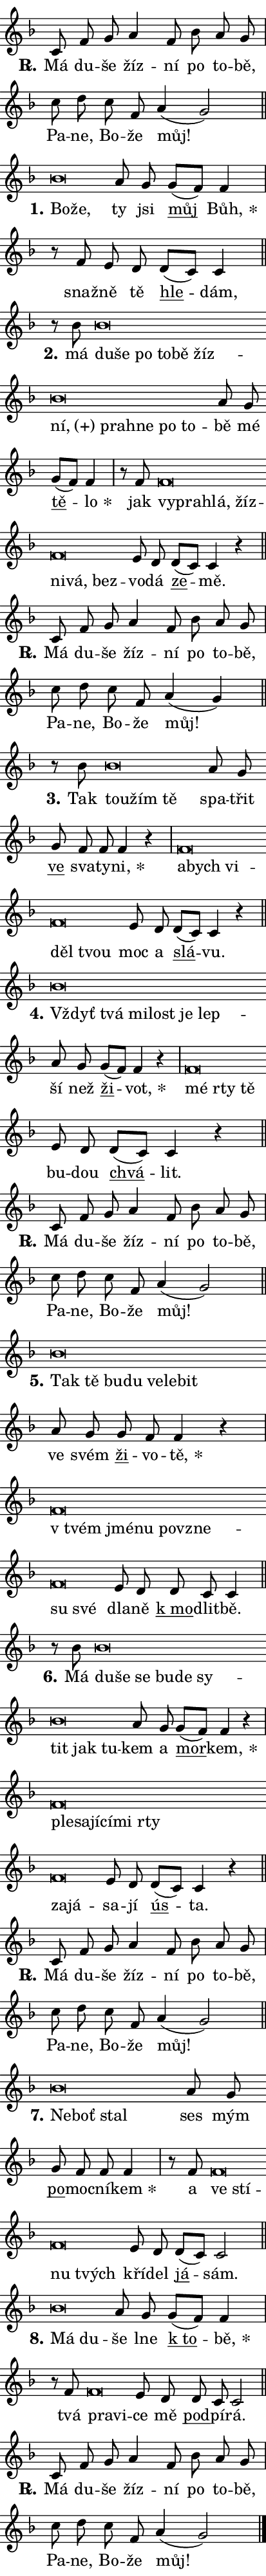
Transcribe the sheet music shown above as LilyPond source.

\version "2.22.1"
\header { tagline = "" }
\paper {
  indent = 0\cm
  top-margin = 0\cm
  right-margin = 0\cm
  bottom-margin = 0\cm
  left-margin = 0\cm
  paper-width = 7\cm
  page-breaking = #ly:one-page-breaking
  system-system-spacing.basic-distance = #11
  score-system-spacing.basic-distance = #11
  ragged-last = ##f
}


%% Author: Thomas Morley
%% https://lists.gnu.org/archive/html/lilypond-user/2020-05/msg00002.html
#(define (line-position grob)
"Returns position of @var[grob} in current system:
   @code{'start}, if at first time-step
   @code{'end}, if at last time-step
   @code{'middle} otherwise
"
  (let* ((col (ly:item-get-column grob))
         (ln (ly:grob-object col 'left-neighbor))
         (rn (ly:grob-object col 'right-neighbor))
         (col-to-check-left (if (ly:grob? ln) ln col))
         (col-to-check-right (if (ly:grob? rn) rn col))
         (break-dir-left
           (and
             (ly:grob-property col-to-check-left 'non-musical #f)
             (ly:item-break-dir col-to-check-left)))
         (break-dir-right
           (and
             (ly:grob-property col-to-check-right 'non-musical #f)
             (ly:item-break-dir col-to-check-right))))
        (cond ((eqv? 1 break-dir-left) 'start)
              ((eqv? -1 break-dir-right) 'end)
              (else 'middle))))

#(define (tranparent-at-line-position vctor)
  (lambda (grob)
  "Relying on @code{line-position} select the relevant enry from @var{vctor}.
Used to determine transparency,"
    (case (line-position grob)
      ((end) (not (vector-ref vctor 0)))
      ((middle) (not (vector-ref vctor 1)))
      ((start) (not (vector-ref vctor 2))))))

noteHeadBreakVisibility =
#(define-music-function (break-visibility)(vector?)
"Makes @code{NoteHead}s transparent relying on @var{break-visibility}"
#{
  \override NoteHead.transparent =
    #(tranparent-at-line-position break-visibility)
#})

#(define delete-ledgers-for-transparent-note-heads
  (lambda (grob)
    "Reads whether a @code{NoteHead} is transparent.
If so this @code{NoteHead} is removed from @code{'note-heads} from
@var{grob}, which is supposed to be @code{LedgerLineSpanner}.
As a result ledgers are not printed for this @code{NoteHead}"
    (let* ((nhds-array (ly:grob-object grob 'note-heads))
           (nhds-list
             (if (ly:grob-array? nhds-array)
                 (ly:grob-array->list nhds-array)
                 '()))
           ;; Relies on the transparent-property being done before
           ;; Staff.LedgerLineSpanner.after-line-breaking is executed.
           ;; This is fragile ...
           (to-keep
             (remove
               (lambda (nhd)
                 (ly:grob-property nhd 'transparent #f))
               nhds-list)))
      ;; TODO find a better method to iterate over grob-arrays, similiar
      ;; to filter/remove etc for lists
      ;; For now rebuilt from scratch
      (set! (ly:grob-object grob 'note-heads)  '())
      (for-each
        (lambda (nhd)
          (ly:pointer-group-interface::add-grob grob 'note-heads nhd))
        to-keep))))

hideNotes = {
  \noteHeadBreakVisibility #begin-of-line-visible
}
unHideNotes = {
  \noteHeadBreakVisibility #all-visible
}

% work-around for resetting accidentals
% https://lilypond.org/doc/v2.23/Documentation/notation/displaying-rhythms#unmetered-music
cadenzaMeasure = {
  \cadenzaOff
  \partial 1024 s1024
  \cadenzaOn
}

#(define-markup-command (accent layout props text) (markup?)
  "Underline accented syllable"
  (interpret-markup layout props
    #{\markup \override #'(offset . 4.3) \underline { #text }#}))

responsum = \markup \concat {
  "R" \hspace #-1.05 \path #0.1 #'((moveto 0 0.07) (lineto 0.9 0.8)) \hspace #0.05 "."
}

\layout {
    \context {
        \Staff
        \remove "Time_signature_engraver"
        \override LedgerLineSpanner.after-line-breaking = #delete-ledgers-for-transparent-note-heads
    }
    \context {
        \Voice {
            \override NoteHead.output-attributes = #'((class . "notehead"))
            \override Hairpin.height = #0.55
        }
    }
    \context {
        \Lyrics {
            \override StanzaNumber.output-attributes = #'((class . "stanzanumber"))
            \override LyricSpace.minimum-distance = #0.9
            \override LyricText.font-name = #"TeX Gyre Schola"
            \override LyricText.font-size = 1
            \override StanzaNumber.font-name = #"TeX Gyre Schola Bold"
            \override StanzaNumber.font-size = 1
        }
    }
}

% magnetic-lyrics.ily
%
%   written by
%     Jean Abou Samra <jean@abou-samra.fr>
%     Werner Lemberg <wl@gnu.org>
%
%   adapted by
%     Jiri Hon <jiri.hon@gmail.com>
%
% Version 2022-Apr-15

% https://www.mail-archive.com/lilypond-user@gnu.org/msg149350.html

#(define (Left_hyphen_pointer_engraver context)
   "Collect syllable-hyphen-syllable occurrences in lyrics and store
them in properties.  This engraver only looks to the left.  For
example, if the lyrics input is @code{foo -- bar}, it does the
following.

@itemize @bullet
@item
Set the @code{text} property of the @code{LyricHyphen} grob between
@q{foo} and @q{bar} to @code{foo}.

@item
Set the @code{left-hyphen} property of the @code{LyricText} grob with
text @q{foo} to the @code{LyricHyphen} grob between @q{foo} and
@q{bar}.
@end itemize

Use this auxiliary engraver in combination with the
@code{lyric-@/text::@/apply-@/magnetic-@/offset!} hook."
   (let ((hyphen #f)
         (text #f))
     (make-engraver
      (acknowledgers
       ((lyric-syllable-interface engraver grob source-engraver)
        (set! text grob)))
      (end-acknowledgers
       ((lyric-hyphen-interface engraver grob source-engraver)
        ;(when (not (grob::has-interface grob 'lyric-space-interface))
          (set! hyphen grob)));)
      ((stop-translation-timestep engraver)
       (when (and text hyphen)
         (ly:grob-set-object! text 'left-hyphen hyphen))
       (set! text #f)
       (set! hyphen #f)))))

#(define (lyric-text::apply-magnetic-offset! grob)
   "If the space between two syllables is less than the value in
property @code{LyricText@/.details@/.squash-threshold}, move the right
syllable to the left so that it gets concatenated with the left
syllable.

Use this function as a hook for
@code{LyricText@/.after-@/line-@/breaking} if the
@code{Left_@/hyphen_@/pointer_@/engraver} is active."
   (let ((hyphen (ly:grob-object grob 'left-hyphen #f)))
     (when hyphen
       (let ((left-text (ly:spanner-bound hyphen LEFT)))
         (when (grob::has-interface left-text 'lyric-syllable-interface)
           (let* ((common (ly:grob-common-refpoint grob left-text X))
                  (this-x-ext (ly:grob-extent grob common X))
                  (left-x-ext
                   (begin
                     ;; Trigger magnetism for left-text.
                     (ly:grob-property left-text 'after-line-breaking)
                     (ly:grob-extent left-text common X)))
                  ;; `delta` is the gap width between two syllables.
                  (delta (- (interval-start this-x-ext)
                            (interval-end left-x-ext)))
                  (details (ly:grob-property grob 'details))
                  (threshold (assoc-get 'squash-threshold details 0.2)))
             (when (< delta threshold)
               (let* (;; We have to manipulate the input text so that
                      ;; ligatures crossing syllable boundaries are not
                      ;; disabled.  For languages based on the Latin
                      ;; script this is essentially a beautification.
                      ;; However, for non-Western scripts it can be a
                      ;; necessity.
                      (lt (ly:grob-property left-text 'text))
                      (rt (ly:grob-property grob 'text))
                      (is-space (grob::has-interface hyphen 'lyric-space-interface))
                      (space (if is-space " " ""))
                      (space-markup (grob-interpret-markup grob " "))
                      (space-size (interval-length (ly:stencil-extent space-markup X)))
                      (extra-delta (if is-space space-size 0))
                      ;; Append new syllable.
                      (ltrt-space (if (and (string? lt) (string? rt))
                                (string-append lt space rt)
                                (make-concat-markup (list lt space rt))))
                      ;; Right-align `ltrt` to the right side.
                      (ltrt-space-markup (grob-interpret-markup
                               grob
                               (make-translate-markup
                                (cons (interval-length this-x-ext) 0)
                                (make-right-align-markup ltrt-space)))))
                 (begin
                   ;; Don't print `left-text`.
                   (ly:grob-set-property! left-text 'stencil #f)
                   ;; Set text and stencil (which holds all collected
                   ;; syllables so far) and shift it to the left.
                   (ly:grob-set-property! grob 'text ltrt-space)
                   (ly:grob-set-property! grob 'stencil ltrt-space-markup)
                   (ly:grob-translate-axis! grob (- (- delta extra-delta)) X))))))))))


#(define (lyric-hyphen::displace-bounds-first grob)
   ;; Make very sure this callback isn't triggered too early.
   (let ((left (ly:spanner-bound grob LEFT))
         (right (ly:spanner-bound grob RIGHT)))
     (ly:grob-property left 'after-line-breaking)
     (ly:grob-property right 'after-line-breaking)
     (ly:lyric-hyphen::print grob)))

squashThreshold = #0.4

\layout {
  \context {
    \Lyrics
    \consists #Left_hyphen_pointer_engraver
    \override LyricText.after-line-breaking =
      #lyric-text::apply-magnetic-offset!
    \override LyricHyphen.stencil = #lyric-hyphen::displace-bounds-first
    \override LyricText.details.squash-threshold = \squashThreshold
    \override LyricHyphen.minimum-distance = 0
    \override LyricHyphen.minimum-length = \squashThreshold
  }
}

squash = \override LyricText.details.squash-threshold = 9999
unSquash = \override LyricText.details.squash-threshold = \squashThreshold

left = \override LyricText.self-alignment-X = #LEFT
unLeft = \revert LyricText.self-alignment-X

starOffset = #(lambda (grob) 
                (let ((x_offset (ly:self-alignment-interface::aligned-on-x-parent grob)))
                  (if (= x_offset 0) 0 (+ x_offset 1.2))))

star = #(define-music-function (syllable)(string?)
"Append star separator at the end of a syllable"
#{
  \once \override LyricText.X-offset = #starOffset
  \lyricmode { \markup {
    #syllable
    \override #'((font-name . "TeX Gyre Schola Bold")) \hspace #0.2 \lower #0.65 \larger "*"
  } }
#})

starAccent = #(define-music-function (syllable)(string?)
"Append star separator at the end of a syllable and make accent"
#{
  \once \override LyricText.X-offset = #starOffset
  \lyricmode { \markup {
    \accent #syllable
    \override #'((font-name . "TeX Gyre Schola Bold")) \hspace #0.2 \lower #0.65 \larger "*"
  } }
#})

breath = #(define-music-function (syllable)(string?)
"Append breathing indicator at the end of a syllable"
#{
  \lyricmode { \markup { #syllable "+" } }
#})

optionalBreath = #(define-music-function (syllable)(string?)
"Append optional breathing indicator at the end of a syllable"
#{
  \lyricmode { \markup { #syllable "(+)" } }
#})


\score {
    <<
        \new Voice = "melody" { \cadenzaOn \key f \major \relative { c'8 f g a4 f8 \bar "" bes a g \cadenzaMeasure \bar "|" c d c f, a4( g2) \cadenzaMeasure \bar "||" \break }
\relative { bes'\breve*1/16 \hideNotes \breve*1/16 \bar "" \unHideNotes a8 g \bar "" g[( f)] f4 \cadenzaMeasure \bar "|" r8 f e8 d \bar "" d[( c)] c4 \cadenzaMeasure \bar "||" \break }
\relative { r8 bes'8 bes\breve*1/16 \hideNotes \breve*1/16 \bar "" \breve*1/16 \bar "" \breve*1/16 \bar "" \breve*1/16 \bar "" \breve*1/16 \bar "" \breve*1/16 \bar "" \breve*1/16 \bar "" \breve*1/16 \bar "" \breve*1/16 \breve*1/16 \bar "" \unHideNotes a8 g \bar "" g[( f)] f4 \cadenzaMeasure \bar "|" r8 f8 f\breve*1/16 \hideNotes \breve*1/16 \bar "" \breve*1/16 \bar "" \breve*1/16 \bar "" \breve*1/16 \bar "" \breve*1/16 \breve*1/16 \bar "" \unHideNotes e8 d \bar "" d[( c)] c4 r \cadenzaMeasure \bar "||" \break }
\relative { c'8 f g a4 f8 \bar "" bes a g \cadenzaMeasure \bar "|" c d c f, a4( g4) \cadenzaMeasure \bar "||" \break }
\relative { r8 bes'8 bes\breve*1/16 \hideNotes \breve*1/16 \breve*1/16 \bar "" \unHideNotes a8 g \bar "" g f f f4 r \cadenzaMeasure \bar "|" f\breve*1/16 \hideNotes \breve*1/16 \bar "" \breve*1/16 \bar "" \breve*1/16 \breve*1/16 \bar "" \unHideNotes e8 d \bar "" d[( c)] c4 r \cadenzaMeasure \bar "||" \break }
\relative { bes'\breve*1/16 \hideNotes \breve*1/16 \bar "" \breve*1/16 \bar "" \breve*1/16 \bar "" \breve*1/16 \breve*1/16 \bar "" \unHideNotes a8 g \bar "" g[( f)] f4 r \cadenzaMeasure \bar "|" f\breve*1/16 \hideNotes \breve*1/16 \breve*1/16 \bar "" \unHideNotes e8 d \bar "" d[( c)] c4 r \cadenzaMeasure \bar "||" \break }
\relative { c'8 f g a4 f8 \bar "" bes a g \cadenzaMeasure \bar "|" c d c f, a4( g2) \cadenzaMeasure \bar "||" \break }
\relative { bes'\breve*1/16 \hideNotes \breve*1/16 \bar "" \breve*1/16 \bar "" \breve*1/16 \bar "" \breve*1/16 \bar "" \breve*1/16 \breve*1/16 \bar "" \unHideNotes a8 g \bar "" g f f4 r \cadenzaMeasure \bar "|" f\breve*1/16 \hideNotes \breve*1/16 \bar "" \breve*1/16 \bar "" \breve*1/16 \bar "" \breve*1/16 \bar "" \breve*1/16 \breve*1/16 \bar "" \unHideNotes e8 d \bar "" d c c4 \cadenzaMeasure \bar "||" \break }
\relative { r8 bes'8 bes\breve*1/16 \hideNotes \breve*1/16 \bar "" \breve*1/16 \bar "" \breve*1/16 \bar "" \breve*1/16 \bar "" \breve*1/16 \bar "" \breve*1/16 \bar "" \breve*1/16 \breve*1/16 \bar "" \unHideNotes a8 g \bar "" g[( f)] f4 r \cadenzaMeasure \bar "|" f\breve*1/16 \hideNotes \breve*1/16 \bar "" \breve*1/16 \bar "" \breve*1/16 \bar "" \breve*1/16 \bar "" \breve*1/16 \bar "" \breve*1/16 \breve*1/16 \bar "" \unHideNotes e8 d \bar "" d[( c)] c4 r \cadenzaMeasure \bar "||" \break }
\relative { c'8 f g a4 f8 \bar "" bes a g \cadenzaMeasure \bar "|" c d c f, a4( g2) \cadenzaMeasure \bar "||" \break }
\relative { bes'\breve*1/16 \hideNotes \breve*1/16 \breve*1/16 \bar "" \unHideNotes a8 g \bar "" g f f f4 \cadenzaMeasure \bar "|" r8 f8 f\breve*1/16 \hideNotes \breve*1/16 \bar "" \breve*1/16 \breve*1/16 \bar "" \unHideNotes e8 d \bar "" d[( c)] c2 \cadenzaMeasure \bar "||" \break }
\relative { bes'\breve*1/16 \hideNotes \breve*1/16 \bar "" \unHideNotes a8 g \bar "" g[( f)] f4 \cadenzaMeasure \bar "|" r8 f8 f\breve*1/16 \hideNotes \breve*1/16 \bar "" \unHideNotes e8 d \bar "" d c c2 \cadenzaMeasure \bar "||" \break }
\relative { c'8 f g a4 f8 \bar "" bes a g \cadenzaMeasure \bar "|" c d c f, a4( g2) \cadenzaMeasure \bar "||" \break } \bar "|." }
        \new Lyrics \lyricsto "melody" { \lyricmode { \set stanza = \responsum
Má du -- še žíz -- ní po to -- bě, Pa -- ne, Bo -- že můj!
\set stanza = "1."
\left Bo -- \squash že, \unLeft \unSquash ty jsi \markup \accent můj \star Bůh, snaž -- ně tě \markup \accent hle -- dám,
\set stanza = "2."
má \left du -- \squash še po to -- bě žíz -- \optionalBreath ní, pra -- hne po to -- \unLeft \unSquash bě mé \markup \accent tě -- \star lo jak \left vy -- \squash pra -- hlá, žíz -- ni -- vá, bez -- \unLeft \unSquash vo -- dá \markup \accent ze -- mě.
\set stanza = \responsum
Má du -- še žíz -- ní po to -- bě, Pa -- ne, Bo -- že můj!
\set stanza = "3."
Tak \left tou -- \squash žím tě \unLeft \unSquash spa -- třit \markup \accent ve sva -- ty -- \star ni, \left a -- \squash bych vi -- děl tvou \unLeft \unSquash moc a \markup \accent slá -- vu.
\set stanza = "4."
\left Vždyť \squash tvá mi -- lost je lep -- \unLeft \unSquash ší než \markup \accent ži -- \star vot, \left mé \squash rty tě \unLeft \unSquash bu -- dou \markup \accent chvá -- lit.
\set stanza = \responsum
Má du -- še žíz -- ní po to -- bě, Pa -- ne, Bo -- že můj!
\set stanza = "5."
\left Tak \squash tě bu -- du ve -- le -- bit \unLeft \unSquash ve svém \markup \accent ži -- vo -- \star tě, \left "v tvém" \squash jmé -- nu po -- vzne -- su své \unLeft \unSquash dla -- ně \markup \accent "k mo" -- dlit -- bě.
\set stanza = "6."
Má \left du -- \squash še se bu -- de sy -- tit jak tu -- \unLeft \unSquash kem a \markup \accent mor -- \star kem, \left ple -- \squash sa -- jí -- cí -- mi rty za -- já -- \unLeft \unSquash sa -- jí \markup \accent ús -- ta.
\set stanza = \responsum
Má du -- še žíz -- ní po to -- bě, Pa -- ne, Bo -- že můj!
\set stanza = "7."
\left Ne -- \squash boť stal \unLeft \unSquash ses mým \markup \accent po -- moc -- ní -- \star kem a \left ve \squash stí -- nu tvých \unLeft \unSquash kří -- del \markup \accent já -- sám.
\set stanza = "8."
\left Má \squash du -- \unLeft \unSquash še lne \markup \accent "k to" -- \star bě, tvá \left pra -- \squash vi -- \unLeft \unSquash ce mě \markup \accent pod -- pí -- rá.
\set stanza = \responsum
Má du -- še žíz -- ní po to -- bě, Pa -- ne, Bo -- že můj! } }
    >>
    \layout {}
}
